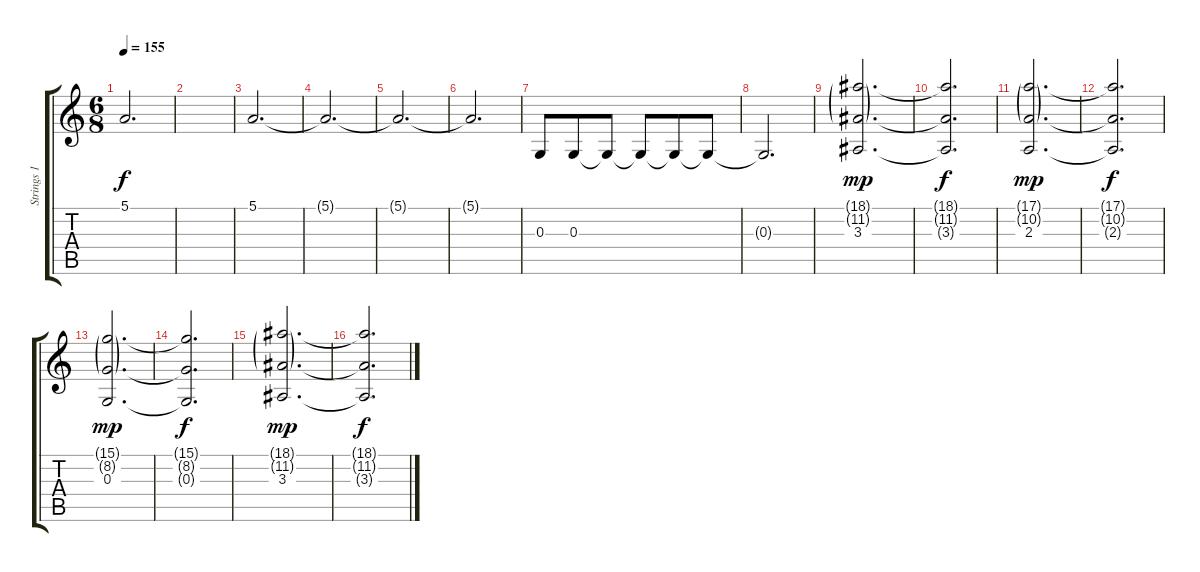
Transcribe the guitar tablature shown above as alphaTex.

\track ("Strings 1" "Strings 1") {instrument trumpet}
\staff {score tabs}
\tuning (E4 B3 G3 D3 A2 E2) {hide}
\ts (6 8)
\tempo 155
\clef g2
\ks c
5.1{t}.2{d dy f volume 0} |
|
5.1.2{d volume 16} |
5.1{t}.2{d} |
5.1{t}.2{d} |
5.1{t}.2{d} |
0.3.8{instrument violin} 0.3.8 0.3{t}.8 0.3{t}.8 0.3{t}.8 0.3{t}.8 |
0.3{t}.2{d} |
(18.1{g} 11.2{g} 3.3).2{d dy mp} |
(18.1{t} 11.2{t} 3.3{t}).2{d dy f} |
(17.1{g} 10.2{g} 2.3).2{d dy mp} |
(17.1{t} 10.2{t} 2.3{t}).2{d dy f} |
(15.1{g} 8.2{g} 0.3).2{d dy mp} |
(15.1{t} 8.2{t} 0.3{t}).2{d dy f} |
(18.1{g} 11.2{g} 3.3).2{d dy mp} |
(18.1{t} 11.2{t} 3.3{t}).2{d dy f}
